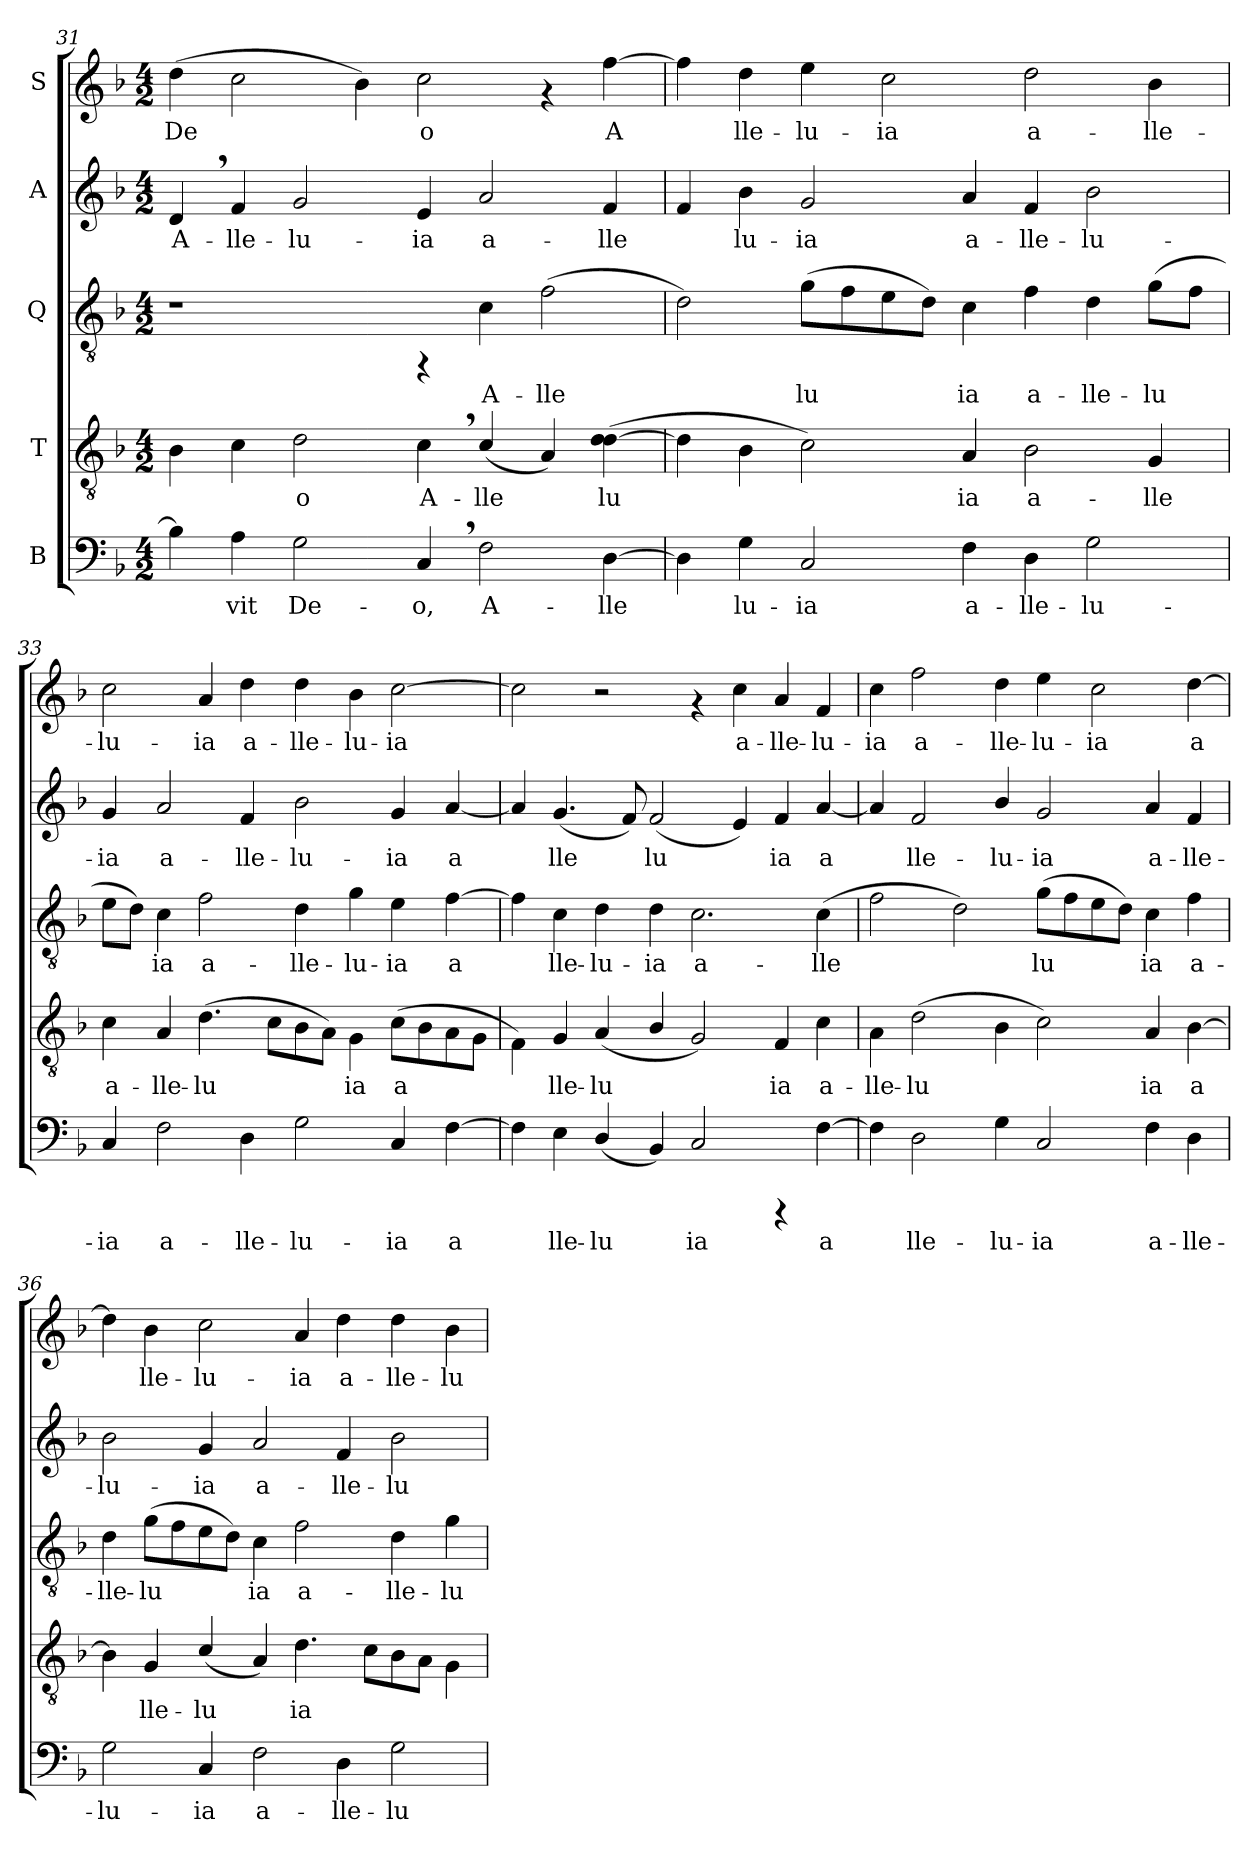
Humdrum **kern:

**kern	**text	**kern	**text	**kern	**text	**kern	**text	**kern	**text
*part5	*part5	*part4	*part4	*part3	*part3	*part2	*part2	*part1	*part1
*staff5	*staff5	*staff4	*staff4	*staff3	*staff3	*staff2	*staff2	*staff1	*staff1
*I"B	*	*I"T	*	*I"Q	*	*I"A	*	*I"S	*
*clefF4	*	*clefGv2	*	*clefGv2	*	*clefG2	*	*clefG2	*
*k[b-]	*	*k[b-]	*	*k[b-]	*	*k[b-]	*	*k[b-]	*
*F:	*	*F:	*	*F:	*	*F:	*	*F:	*
*M4/2	*	*M4/2	*	*M4/2	*	*M4/2	*	*M4/2	*
=31	=31	=31	=31	=31	=31	=31	=31	=31	=31
!	!LO:LY:b	!	!LO:LY:b	!	!	!	!LO:LY:b	!	!LO:LY:b
4B-\]	--	4B-\	--	1r	.	4d,>/	A-	(>4dd\	De-
!	!LO:LY:b	!	!LO:LY:b	!	!	!	!LO:LY:b	!	!LO:LY:b
4A\	-vit	4c\	--	.	.	4f/	-lle-	2cc\	--
!	!LO:LY:b	!	!LO:LY:b	!	!	!	!LO:LY:b	!	!
2G\	De-	2d\	-o	.	.	2g/	-lu-	.	.
!	!	!	!	!	!	!	!	!	!LO:LY:b
.	.	.	.	.	.	.	.	4b-\)	--
!	!LO:LY:b	!	!LO:LY:b	!	!	!	!LO:LY:b	!	!LO:LY:b
4C,>/	-o,	4c,>\	A-	4rFF	.	4e/	-ia	2cc\	-o
!	!LO:LY:b	!	!LO:LY:b	!	!LO:LY:b:cj	!	!LO:LY:b	!	!
2F\	A-	(<4c/	-lle-	4c\	A-	2a/	a-	.	.
!	!	!	!LO:LY:b	!	!LO:LY:b:cj	!	!	!	!
.	.	4A/)	--	(>2f\	-lle-	.	.	4rf	.
!	!LO:LY:b	!	!LO:LY:b	!	!	!	!LO:LY:b	!	!LO:LY:b
[<4D\	-lle-	(>4d\ [<4d\	-lu-	.	.	4f/	-lle-	[<4ff\	A-
!!LO:LB:g=z
=32	=32	=32	=32	=32	=32	=32	=32	=32	=32
!	!LO:LY:b	!	!LO:LY:b	!	!LO:LY:b:cj	!	!LO:LY:b	!	!LO:LY:b
4D\]	--	4d\]	--	2d\)	--	4f/	--	4ff\]	--
!	!LO:LY:b	!	!LO:LY:b	!	!	!	!LO:LY:b	!	!LO:LY:b
4G\	-lu-	4B-\	--	.	.	4b-\	-lu-	4dd\	-lle-
!	!LO:LY:b	!	!LO:LY:b	!	!LO:LY:b:cj	!	!LO:LY:b	!	!LO:LY:b
2C/	-ia	2c\)	--	(>8g\L	-lu-	2g/	-ia	4ee\	-lu-
!	!	!	!	!	!LO:LY:b:cj	!	!	!	!
.	.	.	.	8f\	--	.	.	.	.
!	!	!	!	!	!LO:LY:b:cj	!	!	!	!LO:LY:b
.	.	.	.	8e\	--	.	.	2cc\	-ia
!	!	!	!	!	!LO:LY:b:cj	!	!	!	!
.	.	.	.	8d\J)	--	.	.	.	.
!	!LO:LY:b	!	!LO:LY:b	!	!LO:LY:b:cj	!	!LO:LY:b	!	!
4F\	a-	4A/	-ia	4c\	-ia	4a/	a-	.	.
!	!LO:LY:b	!	!LO:LY:b	!	!LO:LY:b:cj	!	!LO:LY:b	!	!LO:LY:b
4D\	-lle-	2B-\	a-	4f\	a-	4f/	-lle-	2dd\	a-
!	!LO:LY:b	!	!	!	!LO:LY:b:cj	!	!LO:LY:b	!	!
2G\	-lu-	.	.	4d\	-lle-	2b-\	-lu-	.	.
!	!	!	!LO:LY:b	!	!LO:LY:b:cj	!	!	!	!LO:LY:b
.	.	4G/	-lle	(>8g\L	-lu-	.	.	4b-\	-lle-
!	!	!	!	!	!LO:LY:b:cj	!	!	!	!
.	.	.	.	8f\J	--	.	.	.	.
=33	=33	=33	=33	=33	=33	=33	=33	=33	=33
!	!LO:LY:b	!	!LO:LY:b	!	!LO:LY:b:cj	!	!LO:LY:b	!	!LO:LY:b
4C/	-ia	4c\	a-	8e\L	--	4g/	-ia	2cc\	-lu-
!	!	!	!	!	!LO:LY:b:cj	!	!	!	!
.	.	.	.	8d\J)	--	.	.	.	.
!	!LO:LY:b	!	!LO:LY:b	!	!LO:LY:b:cj	!	!LO:LY:b	!	!
2F\	a-	4A/	-lle-	4c\	-ia	2a/	a-	.	.
!	!	!	!LO:LY:b	!	!LO:LY:b:cj	!	!	!	!LO:LY:b
.	.	(>4.d\	-lu-	2f\	a-	.	.	4a/	-ia
!	!LO:LY:b	!	!	!	!	!	!LO:LY:b	!	!LO:LY:b
4D\	-lle-	.	.	.	.	4f/	-lle-	4dd\	a-
!	!	!	!LO:LY:b	!	!	!	!	!	!
.	.	8c\L	--	.	.	.	.	.	.
!	!LO:LY:b	!	!LO:LY:b	!	!LO:LY:b:cj	!	!LO:LY:b	!	!LO:LY:b
2G\	-lu-	8B-\	--	4d\	-lle-	2b-\	-lu-	4dd\	-lle-
!	!	!	!LO:LY:b	!	!	!	!	!	!
.	.	8A\J)	--	.	.	.	.	.	.
!	!	!	!LO:LY:b	!	!LO:LY:b:cj	!	!	!	!LO:LY:b
.	.	4G\	-ia	4g\	-lu-	.	.	4b-\	-lu-
!	!LO:LY:b	!	!LO:LY:b	!	!LO:LY:b:cj	!	!LO:LY:b	!	!LO:LY:b
4C/	-ia	(>8c\L	a-	4e\	-ia	4g/	-ia	[>2cc\	-ia
!	!	!	!LO:LY:b	!	!	!	!	!	!
.	.	8B-\	--	.	.	.	.	.	.
!	!LO:LY:b	!	!LO:LY:b	!	!LO:LY:b:cj	!	!LO:LY:b	!	!
[>4F\	a-	8A\	--	[>4f\	a-	[<4a/	a-	.	.
!	!	!	!LO:LY:b	!	!	!	!	!	!
.	.	8G\J	--	.	.	.	.	.	.
=34	=34	=34	=34	=34	=34	=34	=34	=34	=34
!	!LO:LY:b	!	!LO:LY:b	!	!LO:LY:b:cj	!	!LO:LY:b	!	!LO:LY:b
4F\]	--	4F\)	--	4f\]	--	4a/]	--	2cc\]	.
!	!LO:LY:b	!	!LO:LY:b	!	!LO:LY:b:cj	!	!LO:LY:b	!	!
4E\	-lle-	4G/	-lle-	4c\	-lle-	(<4.g/	-lle-	.	.
!	!LO:LY:b	!	!LO:LY:b	!	!LO:LY:b:cj	!	!	!	!
(<4D/	-lu-	(<4A/	-lu-	4d\	-lu-	.	.	2r	.
!	!	!	!	!	!	!	!LO:LY:b	!	!
.	.	.	.	.	.	8f/)	--	.	.
!	!LO:LY:b	!	!LO:LY:b	!	!LO:LY:b:cj	!	!LO:LY:b	!	!
4BB-/)	--	4B-/	--	4d\	-ia	(<2f/	-lu-	.	.
!	!LO:LY:b	!	!LO:LY:b	!	!LO:LY:b:cj	!	!	!	!
2C/	-ia	2G/)	--	2.c\	a-	.	.	4rf	.
!	!	!	!	!	!	!	!LO:LY:b	!	!LO:LY:b
.	.	.	.	.	.	4e/)	--	4cc\	a-
!	!	!	!LO:LY:b	!	!	!	!LO:LY:b	!	!LO:LY:b
4rCCC	.	4F/	-ia	.	.	4f/	-ia	4a/	-lle-
!	!LO:LY:b	!	!LO:LY:b	!	!LO:LY:b:cj	!	!LO:LY:b	!	!LO:LY:b
[>4F\	a-	4c\	a-	(>4c\	-lle-	[<4a/	a-	4f/	-lu-
=35	=35	=35	=35	=35	=35	=35	=35	=35	=35
!	!LO:LY:b	!	!LO:LY:b	!	!LO:LY:b:cj	!	!LO:LY:b	!	!LO:LY:b
4F\]	--	4A\	-lle-	2f\	--	4a/]	--	4cc\	-ia
!	!LO:LY:b	!	!LO:LY:b	!	!	!	!LO:LY:b	!	!LO:LY:b
2D\	-lle-	(>2d\	-lu-	.	.	2f/	-lle-	2ff\	a-
!	!	!	!	!	!LO:LY:b:cj	!	!	!	!
.	.	.	.	2d\)	--	.	.	.	.
!	!LO:LY:b	!	!LO:LY:b	!	!	!	!LO:LY:b	!	!LO:LY:b
4G\	-lu-	4B-\	--	.	.	4b-/	-lu-	4dd\	-lle-
!	!LO:LY:b	!	!LO:LY:b	!	!LO:LY:b:cj	!	!LO:LY:b	!	!LO:LY:b
2C/	-ia	2c\)	--	(>8g\L	-lu-	2g/	-ia	4ee\	-lu-
!	!	!	!	!	!LO:LY:b:cj	!	!	!	!
.	.	.	.	8f\	--	.	.	.	.
!	!	!	!	!	!LO:LY:b:cj	!	!	!	!LO:LY:b
.	.	.	.	8e\	--	.	.	2cc\	-ia
!	!	!	!	!	!LO:LY:b:cj	!	!	!	!
.	.	.	.	8d\J)	--	.	.	.	.
!	!LO:LY:b	!	!LO:LY:b	!	!LO:LY:b:cj	!	!LO:LY:b	!	!
4F\	a-	4A/	-ia	4c\	-ia	4a/	a-	.	.
!	!LO:LY:b	!	!LO:LY:b	!	!LO:LY:b:cj	!	!LO:LY:b	!	!LO:LY:b
4D\	-lle-	[<4B-\	a-	4f\	a-	4f/	-lle-	[<4dd\	a-
!!LO:PB:g=z
=36	=36	=36	=36	=36	=36	=36	=36	=36	=36
!	!LO:LY:b	!	!LO:LY:b	!	!LO:LY:b:cj	!	!LO:LY:b	!	!LO:LY:b
2G\	-lu-	4B-\]	--	4d\	-lle-	2b-\	-lu-	4dd\]	--
!	!	!	!LO:LY:b	!	!LO:LY:b:cj	!	!	!	!LO:LY:b
.	.	4G/	-lle-	(>8g\L	-lu-	.	.	4b-\	-lle-
!	!	!	!	!	!LO:LY:b:cj	!	!	!	!
.	.	.	.	8f\	--	.	.	.	.
!	!LO:LY:b	!	!LO:LY:b	!	!LO:LY:b:cj	!	!LO:LY:b	!	!LO:LY:b
4C/	-ia	(<4c/	-lu-	8e\	--	4g/	-ia	2cc\	-lu-
!	!	!	!	!	!LO:LY:b:cj	!	!	!	!
.	.	.	.	8d\J)	--	.	.	.	.
!	!LO:LY:b	!	!LO:LY:b	!	!LO:LY:b:cj	!	!LO:LY:b	!	!
2F\	a-	4A/)	--	4c\	-ia	2a/	a-	.	.
!	!	!	!LO:LY:b	!	!LO:LY:b:cj	!	!	!	!LO:LY:b
.	.	4.d\	-ia	2f\	a-	.	.	4a/	-ia
!	!LO:LY:b	!	!	!	!	!	!LO:LY:b	!	!LO:LY:b
4D\	-lle-	.	.	.	.	4f/	-lle-	4dd\	a-
!	!	!	!LO:LY:b	!	!	!	!	!	!
.	.	8c\L	.	.	.	.	.	.	.
!	!LO:LY:b	!	!LO:LY:b	!	!LO:LY:b:cj	!	!LO:LY:b	!	!LO:LY:b
2G\	-lu-	8B-\	.	4d\	-lle-	2b-\	-lu-	4dd\	-lle-
!	!	!	!LO:LY:b	!	!	!	!	!	!
.	.	8A\J	.	.	.	.	.	.	.
!	!	!	!LO:LY:b	!	!LO:LY:b:cj	!	!	!	!LO:LY:b
.	.	4G\	.	4g\	-lu-	.	.	4b-\	-lu-
=	=	=	=	=	=	=	=	=	=
*-	*-	*-	*-	*-	*-	*-	*-	*-	*-
